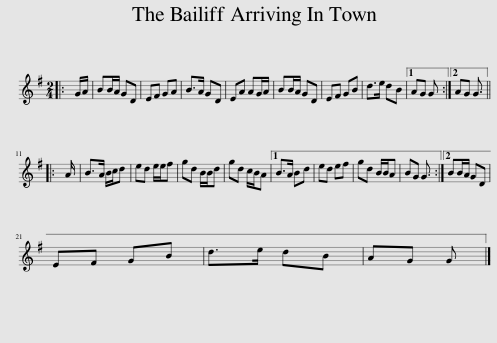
X:1
L:1/8
M:2/4
I:linebreak $
K:G
V:1 treble
V:1
|: G/A/ | BB/A/ GD | EF GA | B>A GD | EA AG/A/ | %5
 BB/A/ GD | EF GB | d>e dB |1 AG G :|2 AG G3/2 |:$ %10
 A/ | B>A B/c/d | ed e/e/f | gd B/B/d | gd c/B/A |1 %15
 B>A Bd | ed ef | gd B/B/A | BG G3/2 :|2 BB/A/ GD |$ %20
 EF GB | d>e dB | AG G |] %23
